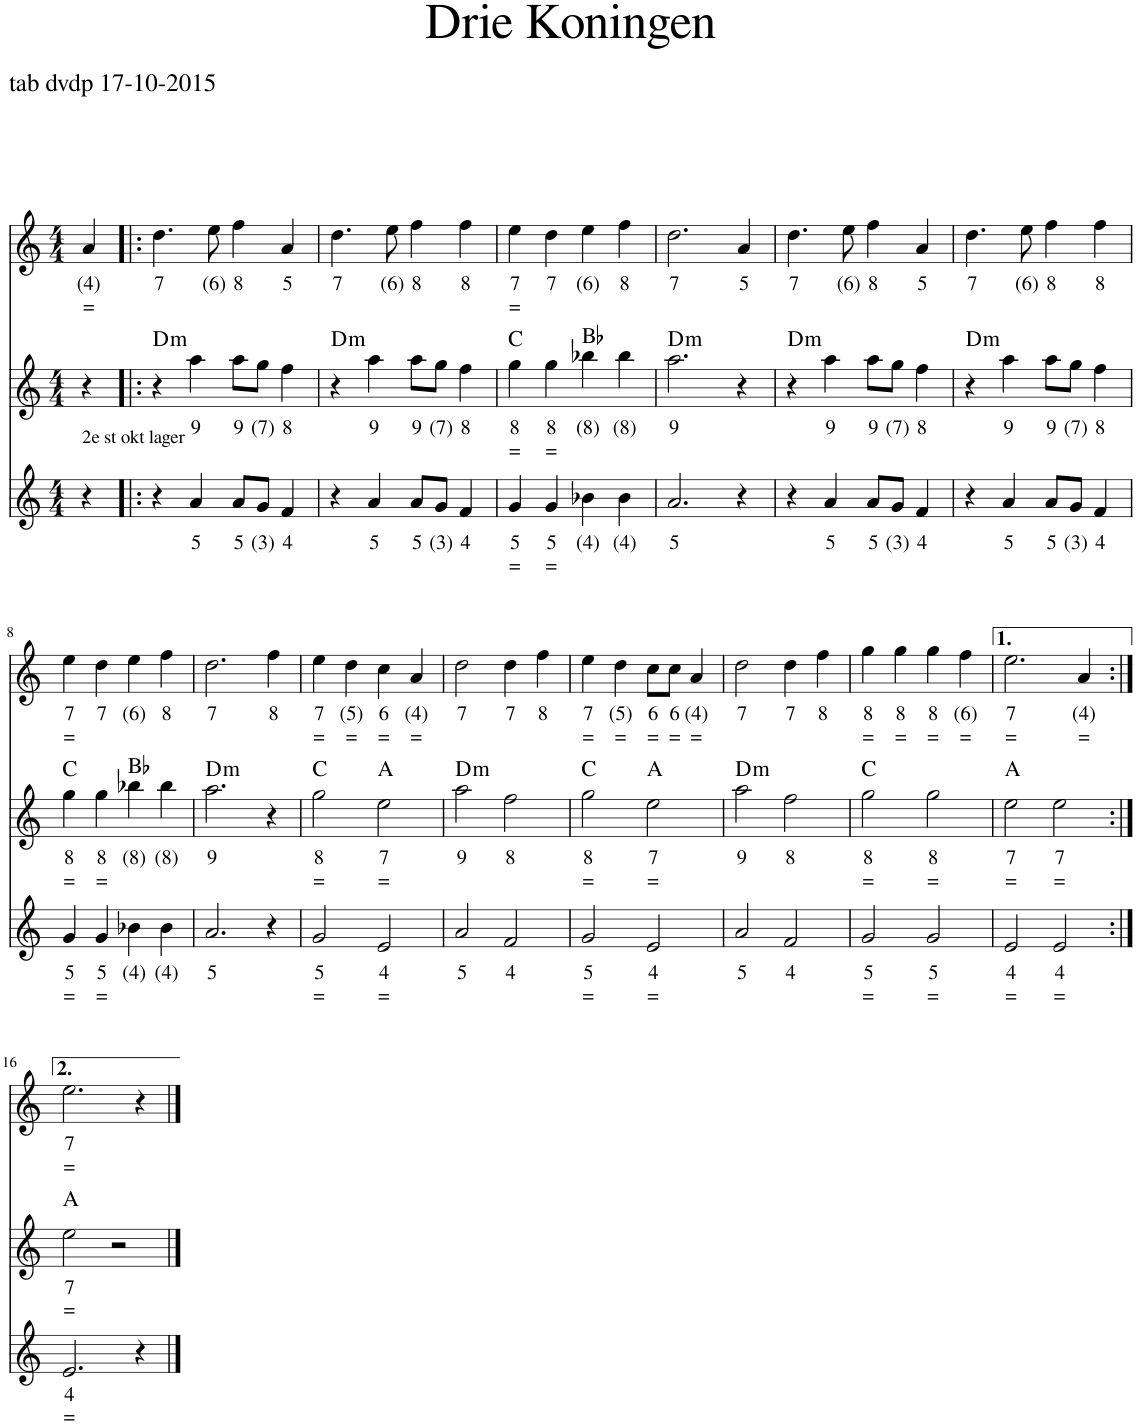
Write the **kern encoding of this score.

**kern	**text	**text	**kern	**text	**text	**harte	**kern	**text	**text
*part3	*part3	*part3	*part2	*part2	*part2	*part2	*part1	*part1	*part1
*staff3	*staff3	*staff3	*staff2	*staff2	*staff2	*	*staff1	*staff1	*staff1
*I"Stem	*	*	*I"Stem	*	*	*	*I"Stem	*	*
*clefG2	*	*	*clefG2	*	*	*	*clefG2	*	*
*k[]	*	*	*k[]	*	*	*	*k[]	*	*
*M4/4	*	*	*M4/4	*	*	*	*M4/4	*	*
=1	=1	=1	=1	=1	=1	=1	=1	=1	=1
!LO:TX:a:t=2e st okt lager	!	!	!	!	!	!	!	!	!
!	!	!	!	!	!	!	!	!LO:LY:b	!LO:LY:b
4r	.	.	4r	.	.	.	4a/	(4)	=
=2!|:	=2!|:	=2!|:	=2!|:	=2!|:	=2!|:	=2!|:	=2!|:	=2!|:	=2!|:
!	!	!	!	!	!	!LO:H:kt=m	!	!LO:LY:b	!
4r	.	.	4r	.	.	D:min	4.dd\	7	.
!	!LO:LY:b	!	!	!LO:LY:b	!	!	!	!	!
4a/	5	.	4aa\	9	.	.	.	.	.
!	!	!	!	!	!	!	!	!LO:LY:b	!
.	.	.	.	.	.	.	8ee\	(6)	.
!	!LO:LY:b	!	!	!LO:LY:b	!	!	!	!LO:LY:b	!
8a/L	5	.	8aa\L	9	.	.	4ff\	8	.
!	!LO:LY:b	!	!	!LO:LY:b	!	!	!	!	!
8g/J	(3)	.	8gg\J	(7)	.	.	.	.	.
!	!LO:LY:b	!	!	!LO:LY:b	!	!	!	!LO:LY:b	!
4f/	4	.	4ff\	8	.	.	4a/	5	.
=3	=3	=3	=3	=3	=3	=3	=3	=3	=3
!	!	!	!	!	!	!LO:H:kt=m	!	!LO:LY:b	!
4r	.	.	4r	.	.	D:min	4.dd\	7	.
!	!LO:LY:b	!	!	!LO:LY:b	!	!	!	!	!
4a/	5	.	4aa\	9	.	.	.	.	.
!	!	!	!	!	!	!	!	!LO:LY:b	!
.	.	.	.	.	.	.	8ee\	(6)	.
!	!LO:LY:b	!	!	!LO:LY:b	!	!	!	!LO:LY:b	!
8a/L	5	.	8aa\L	9	.	.	4ff\	8	.
!	!LO:LY:b	!	!	!LO:LY:b	!	!	!	!	!
8g/J	(3)	.	8gg\J	(7)	.	.	.	.	.
!	!LO:LY:b	!	!	!LO:LY:b	!	!	!	!LO:LY:b	!
4f/	4	.	4ff\	8	.	.	4ff\	8	.
=4	=4	=4	=4	=4	=4	=4	=4	=4	=4
!	!LO:LY:b	!LO:LY:b	!	!LO:LY:b	!LO:LY:b	!	!	!LO:LY:b	!LO:LY:b
4g/	5	=	4gg\	8	=	C:maj	4ee\	7	=
!	!LO:LY:b	!LO:LY:b	!	!LO:LY:b	!LO:LY:b	!	!	!LO:LY:b	!
4g/	5	=	4gg\	8	=	.	4dd\	7	.
!	!LO:LY:b	!	!	!LO:LY:b	!	!	!	!LO:LY:b	!
4b-X\	(4)	.	4bb-X\	(8)	.	Bb:maj	4ee\	(6)	.
!	!LO:LY:b	!	!	!LO:LY:b	!	!	!	!LO:LY:b	!
4b-\	(4)	.	4bb-\	(8)	.	.	4ff\	8	.
=5	=5	=5	=5	=5	=5	=5	=5	=5	=5
!	!LO:LY:b	!	!	!LO:LY:b	!	!LO:H:kt=m	!	!LO:LY:b	!
2.a/	5	.	2.aa\	9	.	D:min	2.dd\	7	.
!	!	!	!	!	!	!	!	!LO:LY:b	!
4r	.	.	4r	.	.	.	4a/	5	.
=6	=6	=6	=6	=6	=6	=6	=6	=6	=6
!	!	!	!	!	!	!LO:H:kt=m	!	!LO:LY:b	!
4r	.	.	4r	.	.	D:min	4.dd\	7	.
!	!LO:LY:b	!	!	!LO:LY:b	!	!	!	!	!
4a/	5	.	4aa\	9	.	.	.	.	.
!	!	!	!	!	!	!	!	!LO:LY:b	!
.	.	.	.	.	.	.	8ee\	(6)	.
!	!LO:LY:b	!	!	!LO:LY:b	!	!	!	!LO:LY:b	!
8a/L	5	.	8aa\L	9	.	.	4ff\	8	.
!	!LO:LY:b	!	!	!LO:LY:b	!	!	!	!	!
8g/J	(3)	.	8gg\J	(7)	.	.	.	.	.
!	!LO:LY:b	!	!	!LO:LY:b	!	!	!	!LO:LY:b	!
4f/	4	.	4ff\	8	.	.	4a/	5	.
=7	=7	=7	=7	=7	=7	=7	=7	=7	=7
!	!	!	!	!	!	!LO:H:kt=m	!	!LO:LY:b	!
4r	.	.	4r	.	.	D:min	4.dd\	7	.
!	!LO:LY:b	!	!	!LO:LY:b	!	!	!	!	!
4a/	5	.	4aa\	9	.	.	.	.	.
!	!	!	!	!	!	!	!	!LO:LY:b	!
.	.	.	.	.	.	.	8ee\	(6)	.
!	!LO:LY:b	!	!	!LO:LY:b	!	!	!	!LO:LY:b	!
8a/L	5	.	8aa\L	9	.	.	4ff\	8	.
!	!LO:LY:b	!	!	!LO:LY:b	!	!	!	!	!
8g/J	(3)	.	8gg\J	(7)	.	.	.	.	.
!	!LO:LY:b	!	!	!LO:LY:b	!	!	!	!LO:LY:b	!
4f/	4	.	4ff\	8	.	.	4ff\	8	.
!!LO:LB:g=z
=8	=8	=8	=8	=8	=8	=8	=8	=8	=8
!	!LO:LY:b	!LO:LY:b	!	!LO:LY:b	!LO:LY:b	!	!	!LO:LY:b	!LO:LY:b
4g/	5	=	4gg\	8	=	C:maj	4ee\	7	=
!	!LO:LY:b	!LO:LY:b	!	!LO:LY:b	!LO:LY:b	!	!	!LO:LY:b	!
4g/	5	=	4gg\	8	=	.	4dd\	7	.
!	!LO:LY:b	!	!	!LO:LY:b	!	!	!	!LO:LY:b	!
4b-X\	(4)	.	4bb-X\	(8)	.	Bb:maj	4ee\	(6)	.
!	!LO:LY:b	!	!	!LO:LY:b	!	!	!	!LO:LY:b	!
4b-\	(4)	.	4bb-\	(8)	.	.	4ff\	8	.
=9	=9	=9	=9	=9	=9	=9	=9	=9	=9
!	!LO:LY:b	!	!	!LO:LY:b	!	!LO:H:kt=m	!	!LO:LY:b	!
2.a/	5	.	2.aa\	9	.	D:min	2.dd\	7	.
!	!	!	!	!	!	!	!	!LO:LY:b	!
4r	.	.	4r	.	.	.	4ff\	8	.
=10	=10	=10	=10	=10	=10	=10	=10	=10	=10
!	!LO:LY:b	!LO:LY:b	!	!LO:LY:b	!LO:LY:b	!	!	!LO:LY:b	!LO:LY:b
2g/	5	=	2gg\	8	=	C:maj	4ee\	7	=
!	!	!	!	!	!	!	!	!LO:LY:b	!LO:LY:b
.	.	.	.	.	.	.	4dd\	(5)	=
!	!LO:LY:b	!LO:LY:b	!	!LO:LY:b	!LO:LY:b	!	!	!LO:LY:b	!LO:LY:b
2e/	4	=	2ee\	7	=	A:maj	4cc\	6	=
!	!	!	!	!	!	!	!	!LO:LY:b	!LO:LY:b
.	.	.	.	.	.	.	4a/	(4)	=
=11	=11	=11	=11	=11	=11	=11	=11	=11	=11
!	!LO:LY:b	!	!	!LO:LY:b	!	!LO:H:kt=m	!	!LO:LY:b	!
2a/	5	.	2aa\	9	.	D:min	2dd\	7	.
!	!LO:LY:b	!	!	!LO:LY:b	!	!	!	!LO:LY:b	!
2f/	4	.	2ff\	8	.	.	4dd\	7	.
!	!	!	!	!	!	!	!	!LO:LY:b	!
.	.	.	.	.	.	.	4ff\	8	.
=12	=12	=12	=12	=12	=12	=12	=12	=12	=12
!	!LO:LY:b	!LO:LY:b	!	!LO:LY:b	!LO:LY:b	!	!	!LO:LY:b	!LO:LY:b
2g/	5	=	2gg\	8	=	C:maj	4ee\	7	=
!	!	!	!	!	!	!	!	!LO:LY:b	!LO:LY:b
.	.	.	.	.	.	.	4dd\	(5)	=
!	!LO:LY:b	!LO:LY:b	!	!LO:LY:b	!LO:LY:b	!	!	!LO:LY:b	!LO:LY:b
2e/	4	=	2ee\	7	=	A:maj	8cc\L	6	=
!	!	!	!	!	!	!	!	!LO:LY:b	!LO:LY:b
.	.	.	.	.	.	.	8cc\J	6	=
!	!	!	!	!	!	!	!	!LO:LY:b	!LO:LY:b
.	.	.	.	.	.	.	4a/	(4)	=
=13	=13	=13	=13	=13	=13	=13	=13	=13	=13
!	!LO:LY:b	!	!	!LO:LY:b	!	!LO:H:kt=m	!	!LO:LY:b	!
2a/	5	.	2aa\	9	.	D:min	2dd\	7	.
!	!LO:LY:b	!	!	!LO:LY:b	!	!	!	!LO:LY:b	!
2f/	4	.	2ff\	8	.	.	4dd\	7	.
!	!	!	!	!	!	!	!	!LO:LY:b	!
.	.	.	.	.	.	.	4ff\	8	.
=14	=14	=14	=14	=14	=14	=14	=14	=14	=14
!	!LO:LY:b	!LO:LY:b	!	!LO:LY:b	!LO:LY:b	!	!	!LO:LY:b	!LO:LY:b
2g/	5	=	2gg\	8	=	C:maj	4gg\	8	=
!	!	!	!	!	!	!	!	!LO:LY:b	!LO:LY:b
.	.	.	.	.	.	.	4gg\	8	=
!	!LO:LY:b	!LO:LY:b	!	!LO:LY:b	!LO:LY:b	!	!	!LO:LY:b	!LO:LY:b
2g/	5	=	2gg\	8	=	.	4gg\	8	=
!	!	!	!	!	!	!	!	!LO:LY:b	!LO:LY:b
.	.	.	.	.	.	.	4ff\	(6)	=
=15	=15	=15	=15	=15	=15	=15	=15	=15	=15
!	!LO:LY:b	!LO:LY:b	!	!LO:LY:b	!LO:LY:b	!	!	!LO:LY:b	!LO:LY:b
2e/	4	=	2ee\	7	=	A:maj	2.ee\	7	=
!	!LO:LY:b	!LO:LY:b	!	!LO:LY:b	!LO:LY:b	!	!	!	!
2e/	4	=	2ee\	7	=	.	.	.	.
!	!	!	!	!	!	!	!	!LO:LY:b	!LO:LY:b
.	.	.	.	.	.	.	4a/	(4)	=
!!LO:LB:g=z
=16:|!	=16:|!	=16:|!	=16:|!	=16:|!	=16:|!	=16:|!	=16:|!	=16:|!	=16:|!
!	!LO:LY:b	!LO:LY:b	!	!LO:LY:b	!LO:LY:b	!	!	!LO:LY:b	!LO:LY:b
2.e/	4	=	2ee\	7	=	A:maj	2.ee\	7	=
.	.	.	2r	.	.	.	.	.	.
4r	.	.	.	.	.	.	4r	.	.
==	==	==	==	==	==	==	==	==	==
*-	*-	*-	*-	*-	*-	*-	*-	*-	*-
